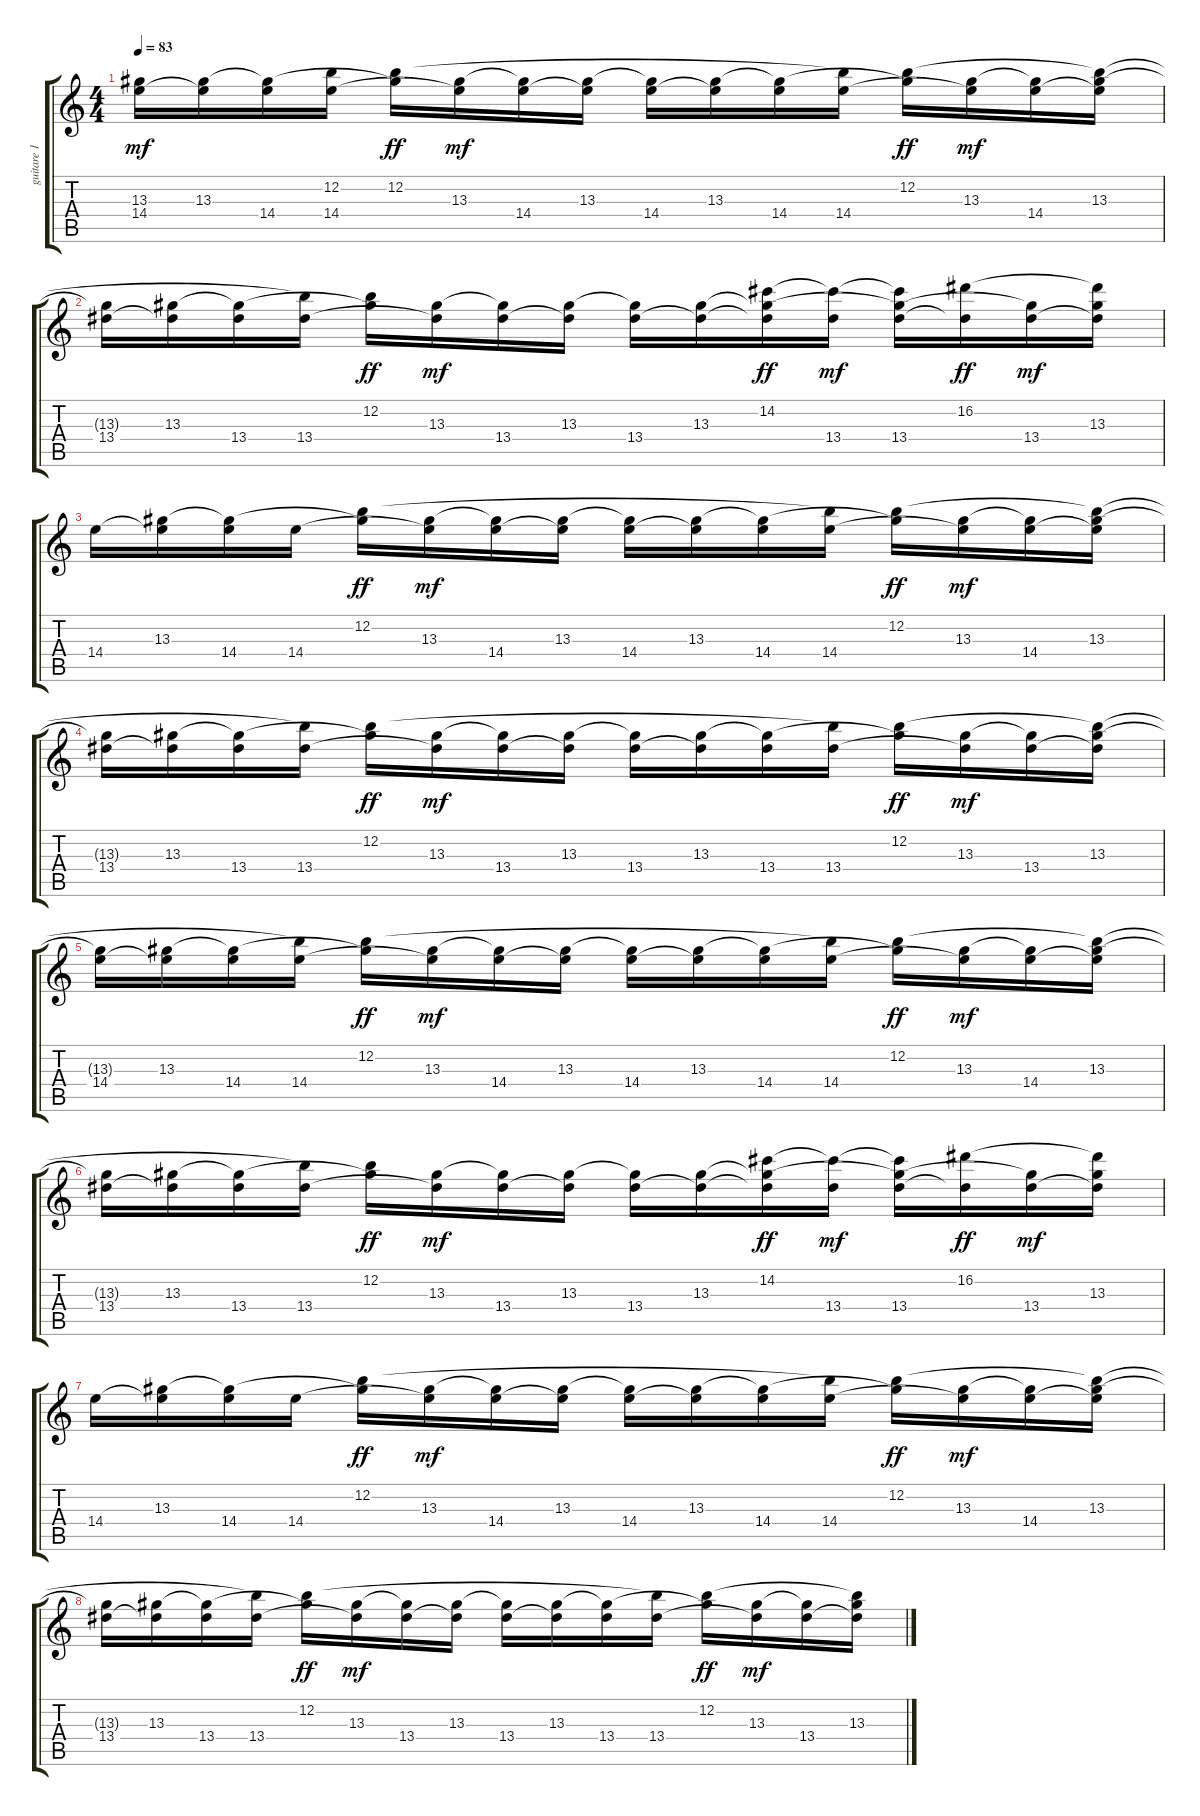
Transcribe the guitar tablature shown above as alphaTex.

\track ("guitare 1 Dr" "guitare 1 ") {instrument electricguitarjazz}
\staff {score tabs}
\tuning (E4 B3 G3 D3 A2 E2) {hide}
\ts (4 4)
\tempo 83
\clef g2
\ks c
(13.3{t} 14.4).16{dy mf} (13.3 14.4{t}).16 (13.3{t} 14.4).16 (12.2{t} 14.4).16 (12.2 13.3{t}).16{dy ff} (13.3 14.4{t}).16{dy mf} (13.3{t} 14.4).16 (13.3 14.4{t}).16 (13.3{t} 14.4).16 (13.3 14.4{t}).16 (13.3{t} 14.4).16 (12.2{t} 14.4).16 (12.2 13.3{t}).16{dy ff} (13.3 14.4{t}).16{dy mf} (13.3{t} 14.4).16 (12.2{t} 13.3 14.4{t}).16 |
(13.3{t} 13.4).16 (13.3 13.4{t}).16 (13.3{t} 13.4).16 (12.2{t} 13.4).16 (12.2 13.3{t}).16{dy ff} (13.3 13.4{t}).16{dy mf} (13.3{t} 13.4).16 (13.3 13.4{t}).16 (13.3{t} 13.4).16 (13.3 13.4{t}).16 (14.2 13.3{t} 13.4{t}).16{dy ff} (14.2{t} 13.4).16{dy mf} (14.2{t} 13.3{t} 13.4).16 (16.2 13.4{t}).16{dy ff} (13.3{t} 13.4).16{dy mf} (16.2{t} 13.3 13.4{t}).16 |
14.4.16 (13.3 14.4{t}).16 (13.3{t} 14.4).16 14.4.16 (12.2 13.3{t}).16{dy ff} (13.3 14.4{t}).16{dy mf} (13.3{t} 14.4).16 (13.3 14.4{t}).16 (13.3{t} 14.4).16 (13.3 14.4{t}).16 (13.3{t} 14.4).16 (12.2{t} 14.4).16 (12.2 13.3{t}).16{dy ff} (13.3 14.4{t}).16{dy mf} (13.3{t} 14.4).16 (12.2{t} 13.3 14.4{t}).16 |
(13.3{t} 13.4).16 (13.3 13.4{t}).16 (13.3{t} 13.4).16 (12.2{t} 13.4).16 (12.2 13.3{t}).16{dy ff} (13.3 13.4{t}).16{dy mf} (13.3{t} 13.4).16 (13.3 13.4{t}).16 (13.3{t} 13.4).16 (13.3 13.4{t}).16 (13.3{t} 13.4).16 (12.2{t} 13.4).16 (12.2 13.3{t}).16{dy ff} (13.3 13.4{t}).16{dy mf} (13.3{t} 13.4).16 (12.2{t} 13.3 13.4{t}).16 |
(13.3{t} 14.4).16 (13.3 14.4{t}).16 (13.3{t} 14.4).16 (12.2{t} 14.4).16 (12.2 13.3{t}).16{dy ff} (13.3 14.4{t}).16{dy mf} (13.3{t} 14.4).16 (13.3 14.4{t}).16 (13.3{t} 14.4).16 (13.3 14.4{t}).16 (13.3{t} 14.4).16 (12.2{t} 14.4).16 (12.2 13.3{t}).16{dy ff} (13.3 14.4{t}).16{dy mf} (13.3{t} 14.4).16 (12.2{t} 13.3 14.4{t}).16 |
(13.3{t} 13.4).16 (13.3 13.4{t}).16 (13.3{t} 13.4).16 (12.2{t} 13.4).16 (12.2 13.3{t}).16{dy ff} (13.3 13.4{t}).16{dy mf} (13.3{t} 13.4).16 (13.3 13.4{t}).16 (13.3{t} 13.4).16 (13.3 13.4{t}).16 (14.2 13.3{t} 13.4{t}).16{dy ff} (14.2{t} 13.4).16{dy mf} (14.2{t} 13.3{t} 13.4).16 (16.2 13.4{t}).16{dy ff} (13.3{t} 13.4).16{dy mf} (16.2{t} 13.3 13.4{t}).16 |
14.4.16 (13.3 14.4{t}).16 (13.3{t} 14.4).16 14.4.16 (12.2 13.3{t}).16{dy ff} (13.3 14.4{t}).16{dy mf} (13.3{t} 14.4).16 (13.3 14.4{t}).16 (13.3{t} 14.4).16 (13.3 14.4{t}).16 (13.3{t} 14.4).16 (12.2{t} 14.4).16 (12.2 13.3{t}).16{dy ff} (13.3 14.4{t}).16{dy mf} (13.3{t} 14.4).16 (12.2{t} 13.3 14.4{t}).16 |
(13.3{t} 13.4).16 (13.3 13.4{t}).16 (13.3{t} 13.4).16 (12.2{t} 13.4).16 (12.2 13.3{t}).16{dy ff} (13.3 13.4{t}).16{dy mf} (13.3{t} 13.4).16 (13.3 13.4{t}).16 (13.3{t} 13.4).16 (13.3 13.4{t}).16 (13.3{t} 13.4).16 (12.2{t} 13.4).16 (12.2 13.3{t}).16{dy ff} (13.3 13.4{t}).16{dy mf} (13.3{t} 13.4).16 (12.2{t} 13.3 13.4{t}).16
